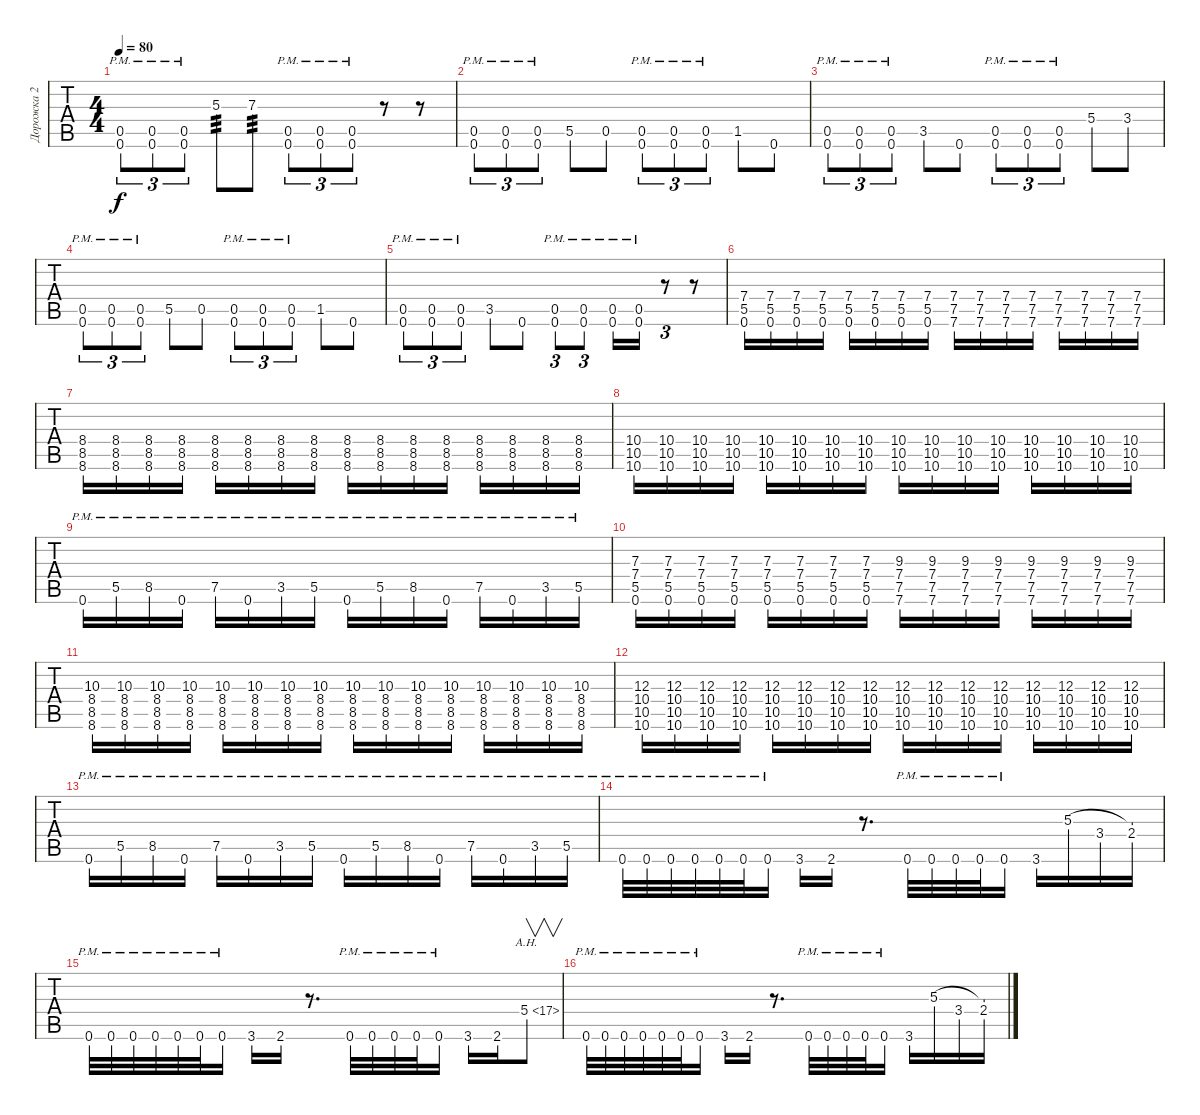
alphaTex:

\track ("Дорожка 2" "Дорожка 2") {instrument distortionguitar}
\staff {tabs}
\tuning (Db4 Ab3 E3 B2 Gb2 B1) {hide}
\ts (4 4)
\tempo 80
\clef g2
\ks c
(0.5{pm} 0.6{pm}).8{tu (3 2) dy f} (0.5{pm} 0.6{pm}).8{tu (3 2)} (0.5{pm} 0.6{pm}).8{tu (3 2)} 5.3.8{tp 3} 7.3.8{tp 3} (0.5{pm} 0.6{pm}).8{tu (3 2)} (0.5{pm} 0.6{pm}).8{tu (3 2)} (0.5{pm} 0.6{pm}).8{tu (3 2)} r.8 r.8 |
(0.5{pm} 0.6{pm}).8{tu (3 2)} (0.5{pm} 0.6{pm}).8{tu (3 2)} (0.5{pm} 0.6{pm}).8{tu (3 2)} 5.5.8 0.5.8 (0.5{pm} 0.6{pm}).8{tu (3 2)} (0.5{pm} 0.6{pm}).8{tu (3 2)} (0.5{pm} 0.6{pm}).8{tu (3 2)} 1.5.8 0.6.8 |
(0.5{pm} 0.6{pm}).8{tu (3 2)} (0.5{pm} 0.6{pm}).8{tu (3 2)} (0.5{pm} 0.6{pm}).8{tu (3 2)} 3.5.8 0.6.8 (0.5{pm} 0.6{pm}).8{tu (3 2)} (0.5{pm} 0.6{pm}).8{tu (3 2)} (0.5{pm} 0.6{pm}).8{tu (3 2)} 5.4.8 3.4.8 |
(0.5{pm} 0.6{pm}).8{tu (3 2)} (0.5{pm} 0.6{pm}).8{tu (3 2)} (0.5{pm} 0.6{pm}).8{tu (3 2)} 5.5.8 0.5.8 (0.5{pm} 0.6{pm}).8{tu (3 2)} (0.5{pm} 0.6{pm}).8{tu (3 2)} (0.5{pm} 0.6{pm}).8{tu (3 2)} 1.5.8 0.6.8 |
(0.5{pm} 0.6{pm}).8{tu (3 2)} (0.5{pm} 0.6{pm}).8{tu (3 2)} (0.5{pm} 0.6{pm}).8{tu (3 2)} 3.5.8 0.6.8 (0.5{pm} 0.6{pm}).8{tu (3 2)} (0.5{pm} 0.6{pm}).8{tu (3 2)} (0.5{pm} 0.6{pm}).16 (0.5{pm} 0.6{pm}).16 r.8{tu (3 2)} r.8 |
(7.4 5.5 0.6).16 (7.4 5.5 0.6).16 (7.4 5.5 0.6).16 (7.4 5.5 0.6).16 (7.4 5.5 0.6).16 (7.4 5.5 0.6).16 (7.4 5.5 0.6).16 (7.4 5.5 0.6).16 (7.4 7.5 7.6).16 (7.4 7.5 7.6).16 (7.4 7.5 7.6).16 (7.4 7.5 7.6).16 (7.4 7.5 7.6).16 (7.4 7.5 7.6).16 (7.4 7.5 7.6).16 (7.4 7.5 7.6).16 |
(8.4 8.5 8.6).16 (8.4 8.5 8.6).16 (8.4 8.5 8.6).16 (8.4 8.5 8.6).16 (8.4 8.5 8.6).16 (8.4 8.5 8.6).16 (8.4 8.5 8.6).16 (8.4 8.5 8.6).16 (8.4 8.5 8.6).16 (8.4 8.5 8.6).16 (8.4 8.5 8.6).16 (8.4 8.5 8.6).16 (8.4 8.5 8.6).16 (8.4 8.5 8.6).16 (8.4 8.5 8.6).16 (8.4 8.5 8.6).16 |
(10.4 10.5 10.6).16 (10.4 10.5 10.6).16 (10.4 10.5 10.6).16 (10.4 10.5 10.6).16 (10.4 10.5 10.6).16 (10.4 10.5 10.6).16 (10.4 10.5 10.6).16 (10.4 10.5 10.6).16 (10.4 10.5 10.6).16 (10.4 10.5 10.6).16 (10.4 10.5 10.6).16 (10.4 10.5 10.6).16 (10.4 10.5 10.6).16 (10.4 10.5 10.6).16 (10.4 10.5 10.6).16 (10.4 10.5 10.6).16 |
0.6{pm}.16 5.5{pm}.16 8.5{pm}.16 0.6{pm}.16 7.5{pm}.16 0.6{pm}.16 3.5{pm}.16 5.5{pm}.16 0.6{pm}.16 5.5{pm}.16 8.5{pm}.16 0.6{pm}.16 7.5{pm}.16 0.6{pm}.16 3.5{pm}.16 5.5{pm}.16 |
(7.3 7.4 5.5 0.6).16 (7.3 7.4 5.5 0.6).16 (7.3 7.4 5.5 0.6).16 (7.3 7.4 5.5 0.6).16 (7.3 7.4 5.5 0.6).16 (7.3 7.4 5.5 0.6).16 (7.3 7.4 5.5 0.6).16 (7.3 7.4 5.5 0.6).16 (9.3 7.4 7.5 7.6).16 (9.3 7.4 7.5 7.6).16 (9.3 7.4 7.5 7.6).16 (9.3 7.4 7.5 7.6).16 (9.3 7.4 7.5 7.6).16 (9.3 7.4 7.5 7.6).16 (9.3 7.4 7.5 7.6).16 (9.3 7.4 7.5 7.6).16 |
(10.3 8.4 8.5 8.6).16 (10.3 8.4 8.5 8.6).16 (10.3 8.4 8.5 8.6).16 (10.3 8.4 8.5 8.6).16 (10.3 8.4 8.5 8.6).16 (10.3 8.4 8.5 8.6).16 (10.3 8.4 8.5 8.6).16 (10.3 8.4 8.5 8.6).16 (10.3 8.4 8.5 8.6).16 (10.3 8.4 8.5 8.6).16 (10.3 8.4 8.5 8.6).16 (10.3 8.4 8.5 8.6).16 (10.3 8.4 8.5 8.6).16 (10.3 8.4 8.5 8.6).16 (10.3 8.4 8.5 8.6).16 (10.3 8.4 8.5 8.6).16 |
(12.3 10.4 10.5 10.6).16 (12.3 10.4 10.5 10.6).16 (12.3 10.4 10.5 10.6).16 (12.3 10.4 10.5 10.6).16 (12.3 10.4 10.5 10.6).16 (12.3 10.4 10.5 10.6).16 (12.3 10.4 10.5 10.6).16 (12.3 10.4 10.5 10.6).16 (12.3 10.4 10.5 10.6).16 (12.3 10.4 10.5 10.6).16 (12.3 10.4 10.5 10.6).16 (12.3 10.4 10.5 10.6).16 (12.3 10.4 10.5 10.6).16 (12.3 10.4 10.5 10.6).16 (12.3 10.4 10.5 10.6).16 (12.3 10.4 10.5 10.6).16 |
0.6{pm}.16 5.5{pm}.16 8.5{pm}.16 0.6{pm}.16 7.5{pm}.16 0.6{pm}.16 3.5{pm}.16 5.5{pm}.16 0.6{pm}.16 5.5{pm}.16 8.5{pm}.16 0.6{pm}.16 7.5{pm}.16 0.6{pm}.16 3.5{pm}.16 5.5{pm}.16 |
0.6{pm}.32 0.6{pm}.32 0.6{pm}.32 0.6{pm}.32 0.6{pm}.32 0.6{pm}.32 0.6{pm}.16 3.6.16 2.6.16 r.8{d} 0.6{pm}.32 0.6{pm}.32 0.6{pm}.32 0.6{pm}.32 0.6{pm}.16 3.6.16 5.3.16 3.4.16 (5.3{t} 2.4).16 |
0.6{pm}.32 0.6{pm}.32 0.6{pm}.32 0.6{pm}.32 0.6{pm}.32 0.6{pm}.32 0.6{pm}.16 3.6.16 2.6.16 r.8{d} 0.6{pm}.32 0.6{pm}.32 0.6{pm}.32 0.6{pm}.32 0.6{pm}.16 3.6.16 2.6.16 5.4{ah 12}.8{v} |
0.6{pm}.32 0.6{pm}.32 0.6{pm}.32 0.6{pm}.32 0.6{pm}.32 0.6{pm}.32 0.6{pm}.16 3.6.16 2.6.16 r.8{d} 0.6{pm}.32 0.6{pm}.32 0.6{pm}.32 0.6{pm}.32 0.6{pm}.16 3.6.16 5.3.16 3.4.16 (5.3{t} 2.4).16
